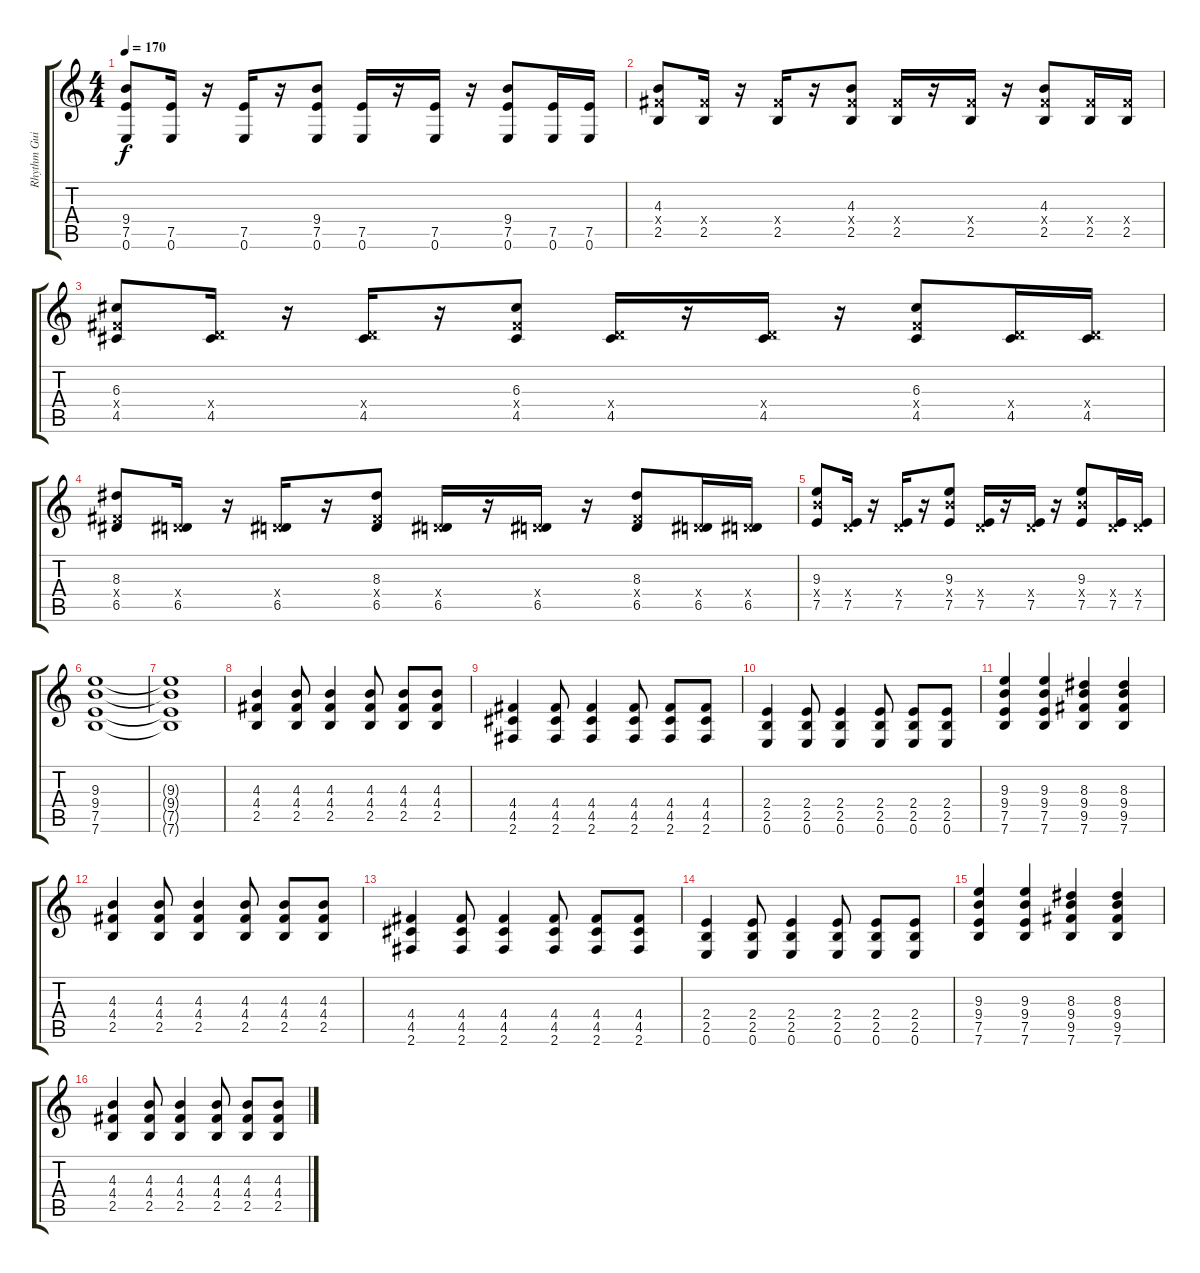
\track ("Rhythm Guitar" "Rhythm Gui") {instrument distortionguitar}
\staff {score tabs}
\tuning (E4 B3 G3 D3 A2 E2) {hide}
\ts (4 4)
\tempo 170
\clef g2
\ks c
(9.4 7.5 0.6).8{dy f} (7.5 0.6).16 r.16 (7.5 0.6).16 r.16 (9.4 7.5 0.6).8 (7.5 0.6).16 r.16 (7.5 0.6).16 r.16 (9.4 7.5 0.6).8 (7.5 0.6).16 (7.5 0.6).16 |
(4.3 4.4{x} 2.5).8 (4.4{x} 2.5).16 r.16 (4.4{x} 2.5).16 r.16 (4.3 4.4{x} 2.5).8 (4.4{x} 2.5).16 r.16 (4.4{x} 2.5).16 r.16 (4.3 4.4{x} 2.5).8 (4.4{x} 2.5).16 (4.4{x} 2.5).16 |
(6.3 4.4{x} 4.5).8 (0.4{x} 4.5).16 r.16 (0.4{x} 4.5).16 r.16 (6.3 4.4{x} 4.5).8 (0.4{x} 4.5).16 r.16 (0.4{x} 4.5).16 r.16 (6.3 4.4{x} 4.5).8 (0.4{x} 4.5).16 (0.4{x} 4.5).16 |
(8.3 4.4{x} 6.5).8 (0.4{x} 6.5).16 r.16 (0.4{x} 6.5).16 r.16 (8.3 4.4{x} 6.5).8 (0.4{x} 6.5).16 r.16 (0.4{x} 6.5).16 r.16 (8.3 4.4{x} 6.5).8 (0.4{x} 6.5).16 (0.4{x} 6.5).16 |
(9.3 9.4{x} 7.5).8 (0.4{x} 7.5).16 r.16 (0.4{x} 7.5).16 r.16 (9.3 9.4{x} 7.5).8 (0.4{x} 7.5).16 r.16 (0.4{x} 7.5).16 r.16 (9.3 9.4{x} 7.5).8 (0.4{x} 7.5).16 (0.4{x} 7.5).16 |
(9.3 9.4 7.5 7.6).1 |
(9.3{t} 9.4{t} 7.5{t} 7.6{t}).1 |
(4.3 4.4 2.5).4 (4.3 4.4 2.5).8 (4.3 4.4 2.5).4 (4.3 4.4 2.5).8 (4.3 4.4 2.5).8 (4.3 4.4 2.5).8 |
(4.4 4.5 2.6).4 (4.4 4.5 2.6).8 (4.4 4.5 2.6).4 (4.4 4.5 2.6).8 (4.4 4.5 2.6).8 (4.4 4.5 2.6).8 |
(2.4 2.5 0.6).4 (2.4 2.5 0.6).8 (2.4 2.5 0.6).4 (2.4 2.5 0.6).8 (2.4 2.5 0.6).8 (2.4 2.5 0.6).8 |
(9.3 9.4 7.5 7.6).4 (9.3 9.4 7.5 7.6).4 (8.3 9.4 9.5 7.6).4 (8.3 9.4 9.5 7.6).4 |
(4.3 4.4 2.5).4 (4.3 4.4 2.5).8 (4.3 4.4 2.5).4 (4.3 4.4 2.5).8 (4.3 4.4 2.5).8 (4.3 4.4 2.5).8 |
(4.4 4.5 2.6).4 (4.4 4.5 2.6).8 (4.4 4.5 2.6).4 (4.4 4.5 2.6).8 (4.4 4.5 2.6).8 (4.4 4.5 2.6).8 |
(2.4 2.5 0.6).4 (2.4 2.5 0.6).8 (2.4 2.5 0.6).4 (2.4 2.5 0.6).8 (2.4 2.5 0.6).8 (2.4 2.5 0.6).8 |
(9.3 9.4 7.5 7.6).4 (9.3 9.4 7.5 7.6).4 (8.3 9.4 9.5 7.6).4 (8.3 9.4 9.5 7.6).4 |
(4.3 4.4 2.5).4 (4.3 4.4 2.5).8 (4.3 4.4 2.5).4 (4.3 4.4 2.5).8 (4.3 4.4 2.5).8 (4.3 4.4 2.5).8
